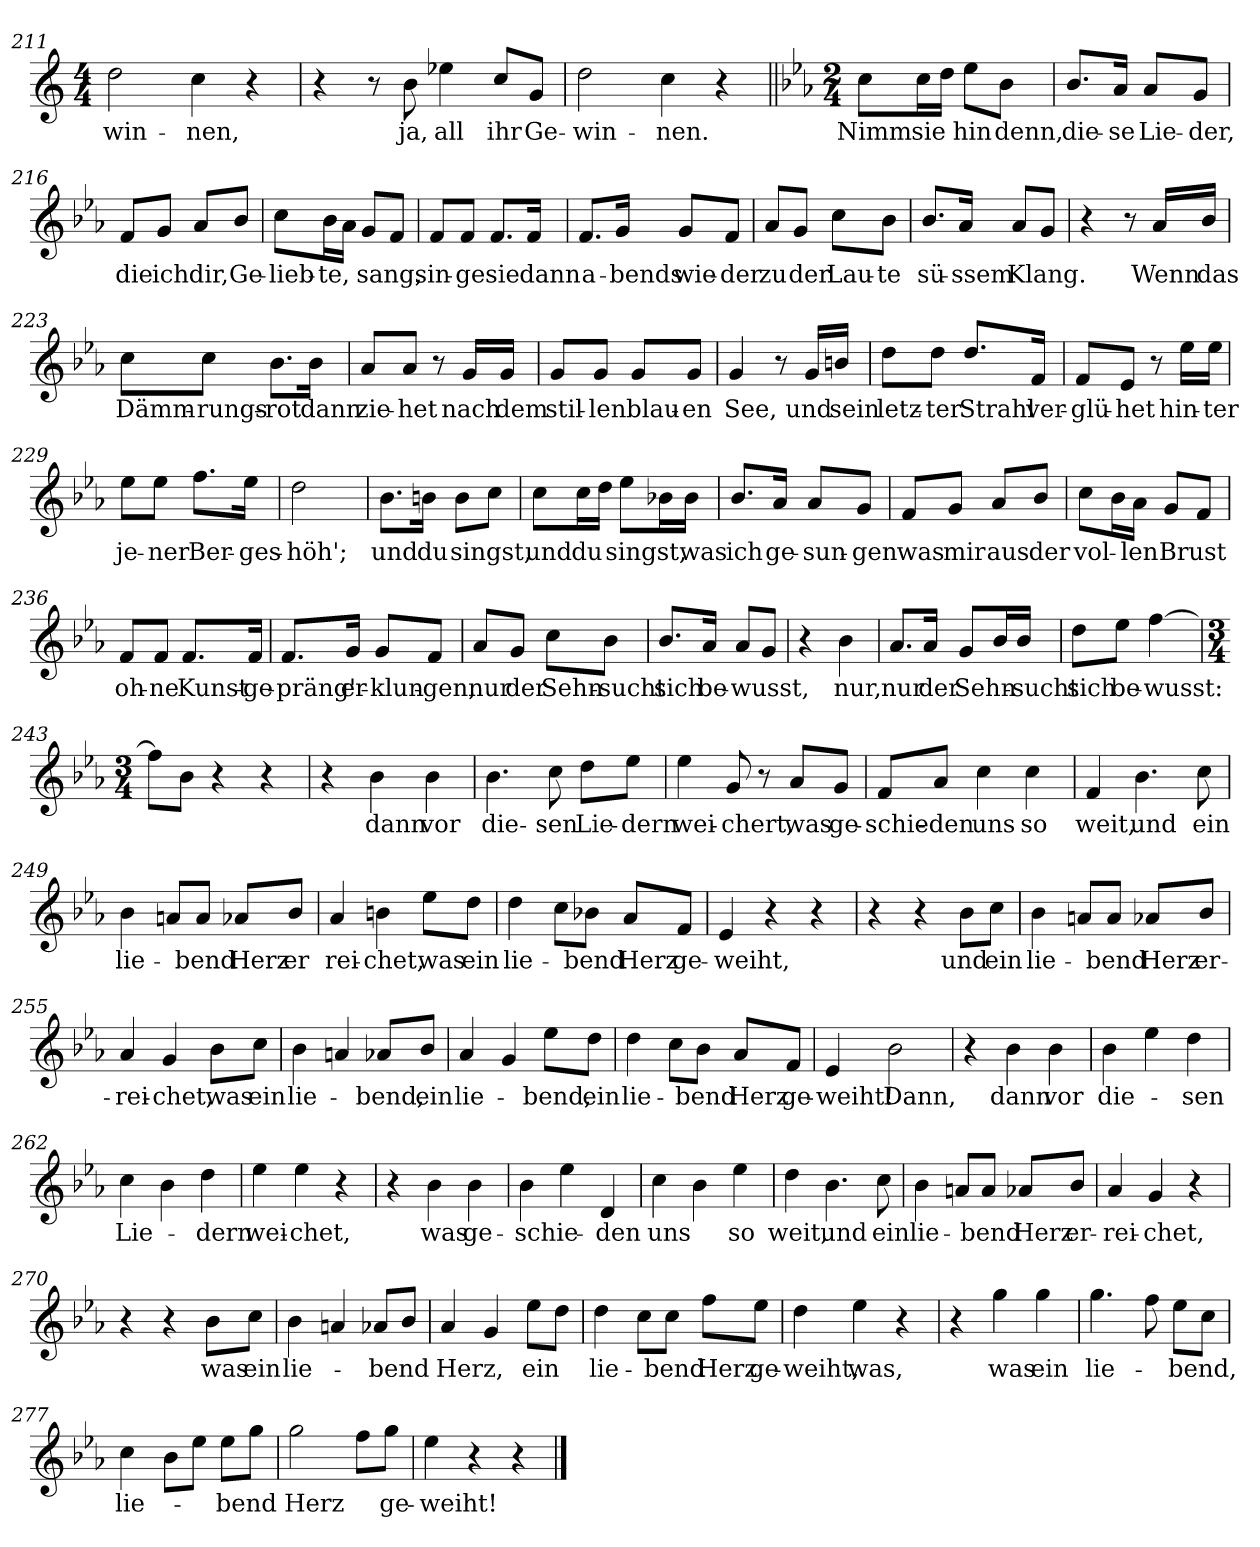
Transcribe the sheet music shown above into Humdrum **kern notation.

**kern	**text
*part1	*part1
*staff1	*staff1
*clefG2	*
*k[]	*
*M4/4	*
=211	=211
!	!LO:LY:b
2dd\	-win-
!	!LO:LY:b
4cc\	-nen,
4r	.
=212	=212
4r	.
8r	.
!	!LO:LY:b
8b\	ja,
!	!LO:LY:b
4ee-X\	all
!	!LO:LY:b
8cc/L	ihr
!	!LO:LY:b
8g/J	Ge-
=213	=213
!	!LO:LY:b
2dd\	-win-
!	!LO:LY:b
4cc\	-nen.
4r	.
!!LO:LB:g=z
=214||	=214||
*k[b-e-a-]	*
*M2/4	*
!	!LO:LY:b
8cc\L	Nimm
!	!LO:LY:b
16cc\L	sie
16dd\JJ	.
!	!LO:LY:b
8ee-\L	hin
!	!LO:LY:b
8b-\J	denn,
=215	=215
!	!LO:LY:b
8.b-/L	die-
!	!LO:LY:b
16a-/Jk	-se
!	!LO:LY:b
8a-/L	Lie-
!	!LO:LY:b
8g/J	-der,
=216	=216
!	!LO:LY:b
8f/L	die
!	!LO:LY:b
8g/J	ich
!	!LO:LY:b
8a-/L	dir,
!	!LO:LY:b
8b-/J	Ge-
=217	=217
!	!LO:LY:b
8cc\L	-lieb-
!	!LO:LY:b
16b-\L	-te,
16a-\JJ	.
!	!LO:LY:b
8g/L	sang,
8f/J	.
=218	=218
!	!LO:LY:b
8f/L	sin-
!	!LO:LY:b
8f/J	-ge
!	!LO:LY:b
8.f/L	sie
!	!LO:LY:b
16f/Jk	dann
=219	=219
!	!LO:LY:b
8.f/L	a-
!	!LO:LY:b
16g/Jk	-bends
!	!LO:LY:b
8g/L	wie-
!	!LO:LY:b
8f/J	-der
=220	=220
!	!LO:LY:b
8a-/L	zu
!	!LO:LY:b
8g/J	der
!	!LO:LY:b
8cc\L	Lau-
!	!LO:LY:b
8b-\J	-te
!!LO:LB:g=z
=221	=221
!	!LO:LY:b
8.b-/L	sü-
!	!LO:LY:b
16a-/Jk	-ssem
!	!LO:LY:b
8a-/L	Klang.
8g/J	.
=222	=222
4r	.
8r	.
!	!LO:LY:b
16a-/LL	Wenn
!	!LO:LY:b
16b-/JJ	das
=223	=223
!	!LO:LY:b
8cc\L	Dämm-
!	!LO:LY:b
8cc\J	-rungs-
!	!LO:LY:b
8.b-\L	-rot
!	!LO:LY:b
16b-\Jk	dann
=224	=224
!	!LO:LY:b
8a-/L	zie-
!	!LO:LY:b
8a-/J	-het
8r	.
!	!LO:LY:b
16g/LL	nach
!	!LO:LY:b
16g/JJ	dem
=225	=225
!	!LO:LY:b
8g/L	stil-
!	!LO:LY:b
8g/J	-len
!	!LO:LY:b
8g/L	blau-
!	!LO:LY:b
8g/J	-en
=226	=226
!	!LO:LY:b
4g/	See,
8r	.
!	!LO:LY:b
16g/LL	und
!	!LO:LY:b
16bn/JJ	sein
!!LO:LB:g=z
=227	=227
!	!LO:LY:b
8dd\L	letz-
!	!LO:LY:b
8dd\J	-ter
!	!LO:LY:b
8.dd/L	Strahl
!	!LO:LY:b
16f/Jk	ver-
=228	=228
!	!LO:LY:b
8f/L	-glü-
!	!LO:LY:b
8e-/J	-het
8r	.
!	!LO:LY:b
16ee-\LL	hin-
!	!LO:LY:b
16ee-\JJ	-ter
=229	=229
!	!LO:LY:b
8ee-\L	je-
!	!LO:LY:b
8ee-\J	-ner
!	!LO:LY:b
8.ff\L	Ber-
!	!LO:LY:b
16ee-\Jk	-ges-
=230	=230
!	!LO:LY:b
2dd\	-höh';
=231	=231
!	!LO:LY:b
8.b-\L	und
!	!LO:LY:b
16bn\Jk	du
!	!LO:LY:b
8b\L	singst,
8cc\J	.
=232	=232
!	!LO:LY:b
8cc\L	und
!	!LO:LY:b
16cc\L	du
16dd\JJ	.
!	!LO:LY:b
8ee-\L	singst,
16b-X\L	.
!	!LO:LY:b
16b-\JJ	was
=233	=233
!	!LO:LY:b
8.b-/L	ich
!	!LO:LY:b
16a-/Jk	ge-
!	!LO:LY:b
8a-/L	-sun-
!	!LO:LY:b
8g/J	-gen
!!LO:LB:g=z
=234	=234
!	!LO:LY:b
8f/L	was
!	!LO:LY:b
8g/J	mir
!	!LO:LY:b
8a-/L	aus
!	!LO:LY:b
8b-/J	der
=235	=235
!	!LO:LY:b
8cc\L	vol-
16b-\L	.
!	!LO:LY:b
16a-\JJ	-len
!	!LO:LY:b
8g/L	Brust
8f/J	.
=236	=236
!	!LO:LY:b
8f/L	oh-
!	!LO:LY:b
8f/J	-ne
!	!LO:LY:b
8.f/L	Kunst-
!	!LO:LY:b
16f/Jk	-ge-
=237	=237
!	!LO:LY:b
8.f/L	-präng'
!	!LO:LY:b
16g/Jk	er-
!	!LO:LY:b
8g/L	-klun-
!	!LO:LY:b
8f/J	-gen,
=238	=238
!	!LO:LY:b
8a-/L	nur
!	!LO:LY:b
8g/J	der
!	!LO:LY:b
8cc\L	Sehn-
!	!LO:LY:b
8b-\J	-sucht
=239	=239
!	!LO:LY:b
8.b-/L	sich
!	!LO:LY:b
16a-/Jk	be-
!	!LO:LY:b
8a-/L	-wusst,
8g/J	.
=240	=240
4r	.
!	!LO:LY:b
4b-\	nur,
!!LO:LB:g=z
=241	=241
!	!LO:LY:b
8.a-/L	nur
!	!LO:LY:b
16a-/Jk	der
!	!LO:LY:b
8g/L	Sehn-
16b-/L	.
!	!LO:LY:b
16b-/JJ	-sucht
=242	=242
!	!LO:LY:b
8dd\L	sich
!	!LO:LY:b
8ee-\J	be-
!	!LO:LY:b
[4ff\	-wusst:
=243	=243
*M3/4	*
8ff\L]	.
8b-\J	.
4r	.
4r	.
=244	=244
4r	.
!	!LO:LY:b
4b-\	dann
!	!LO:LY:b
4b-\	vor
=245	=245
!	!LO:LY:b
4.b-\	die-
!	!LO:LY:b
8cc\	-sen
!	!LO:LY:b
8dd\L	Lie-
!	!LO:LY:b
8ee-\J	-dern
=246	=246
!	!LO:LY:b
4ee-\	wei-
!	!LO:LY:b
8g/	-chert,
8r	.
!	!LO:LY:b
8a-/L	was
!	!LO:LY:b
8g/J	ge-
=247	=247
!	!LO:LY:b
8f/L	-schie-
!	!LO:LY:b
8a-/J	-den
!	!LO:LY:b
4cc\	uns
!	!LO:LY:b
4cc\	so
!!LO:LB:g=z
=248	=248
!	!LO:LY:b
4f/	weit,
!	!LO:LY:b
4.b-\	und
!	!LO:LY:b
8cc\	ein
=249	=249
!	!LO:LY:b
4b-\	lie-
8an/L	.
!	!LO:LY:b
8a/J	-bend
!	!LO:LY:b
8a-X/L	Herz
!	!LO:LY:b
8b-/J	er
=250	=250
!	!LO:LY:b
4a-/	-rei-
!	!LO:LY:b
4bn\	-chet,
!	!LO:LY:b
8ee-\L	was
!	!LO:LY:b
8dd\J	ein
=251	=251
!	!LO:LY:b
4dd\	lie-
8cc\L	.
!	!LO:LY:b
8b-X\J	-bend
!	!LO:LY:b
8a-/L	Herz
!	!LO:LY:b
8f/J	ge-
=252	=252
!	!LO:LY:b
4e-/	-weiht,
4r	.
4r	.
=253	=253
4r	.
4r	.
!	!LO:LY:b
8b-\L	und
!	!LO:LY:b
8cc\J	ein
=254	=254
!	!LO:LY:b
4b-\	lie-
8an/L	.
!	!LO:LY:b
8a/J	-bend
!	!LO:LY:b
8a-X/L	Herz
!	!LO:LY:b
8b-/J	er-
!!LO:LB:g=z
=255	=255
!	!LO:LY:b
4a-/	-rei-
!	!LO:LY:b
4g/	-chet,
!	!LO:LY:b
8b-\L	was
!	!LO:LY:b
8cc\J	ein
=256	=256
!	!LO:LY:b
4b-\	lie-
4an/	.
!	!LO:LY:b
8a-X/L	-bend,
!	!LO:LY:b
8b-/J	ein
=257	=257
!	!LO:LY:b
4a-/	lie-
4g/	.
!	!LO:LY:b
8ee-\L	-bend,
!	!LO:LY:b
8dd\J	ein
=258	=258
!	!LO:LY:b
4dd\	lie-
8cc\L	.
!	!LO:LY:b
8b-\J	-bend
!	!LO:LY:b
8a-/L	Herz
!	!LO:LY:b
8f/J	ge-
=259	=259
!	!LO:LY:b
4e-/	-weiht!
!	!LO:LY:b
2b-\	Dann,
=260	=260
4r	.
!	!LO:LY:b
4b-\	dann
!	!LO:LY:b
4b-\	vor
=261	=261
!	!LO:LY:b
4b-\	die-
4ee-\	.
!	!LO:LY:b
4dd\	-sen
=262	=262
!	!LO:LY:b
4cc\	Lie-
4b-\	.
!	!LO:LY:b
4dd\	-dern
!!LO:LB:g=z
=263	=263
!	!LO:LY:b
4ee-\	wei-
!	!LO:LY:b
4ee-\	-chet,
4r	.
=264	=264
4r	.
!	!LO:LY:b
4b-\	was
!	!LO:LY:b
4b-\	ge-
=265	=265
!	!LO:LY:b
4b-\	-schie-
4ee-\	.
!	!LO:LY:b
4d/	-den
=266	=266
!	!LO:LY:b
4cc\	uns
4b-\	.
!	!LO:LY:b
4ee-\	so
=267	=267
!	!LO:LY:b
4dd\	weit,
!	!LO:LY:b
4.b-\	und
!	!LO:LY:b
8cc\	ein
=268	=268
!	!LO:LY:b
4b-\	lie-
8an/L	.
!	!LO:LY:b
8a/J	-bend
!	!LO:LY:b
8a-X/L	Herz
!	!LO:LY:b
8b-/J	er-
=269	=269
!	!LO:LY:b
4a-/	-rei-
!	!LO:LY:b
4g/	-chet,
4r	.
=270	=270
4r	.
4r	.
!	!LO:LY:b
8b-\L	was
!	!LO:LY:b
8cc\J	ein
=271	=271
!	!LO:LY:b
4b-\	lie-
4an/	.
!	!LO:LY:b
8a-X/L	-bend
8b-/J	.
!!LO:LB:g=z
=272	=272
!	!LO:LY:b
4a-/	Herz,
4g/	.
!	!LO:LY:b
8ee-\L	ein
8dd\J	.
=273	=273
!	!LO:LY:b
4dd\	lie-
8cc\L	.
!	!LO:LY:b
8cc\J	-bend
!	!LO:LY:b
8ff\L	Herz
!	!LO:LY:b
8ee-\J	ge-
=274	=274
!	!LO:LY:b
4dd\	-weiht,
!	!LO:LY:b
4ee-\	was,
4r	.
=275	=275
4r	.
!	!LO:LY:b
4gg\	was
!	!LO:LY:b
4gg\	ein
=276	=276
!	!LO:LY:b
4.gg\	lie-
8ff\	.
!	!LO:LY:b
8ee-\L	-bend,
8cc\J	.
=277	=277
!	!LO:LY:b
4cc\	lie-
8b-\L	.
8ee-\J	.
!	!LO:LY:b
8ee-\L	-bend
8gg\J	.
=278	=278
!	!LO:LY:b
2gg\	Herz
8ff\L	.
!	!LO:LY:b
8gg\J	ge-
=279	=279
!	!LO:LY:b
4ee-\	-weiht!
4r	.
4r	.
==	==
*-	*-
